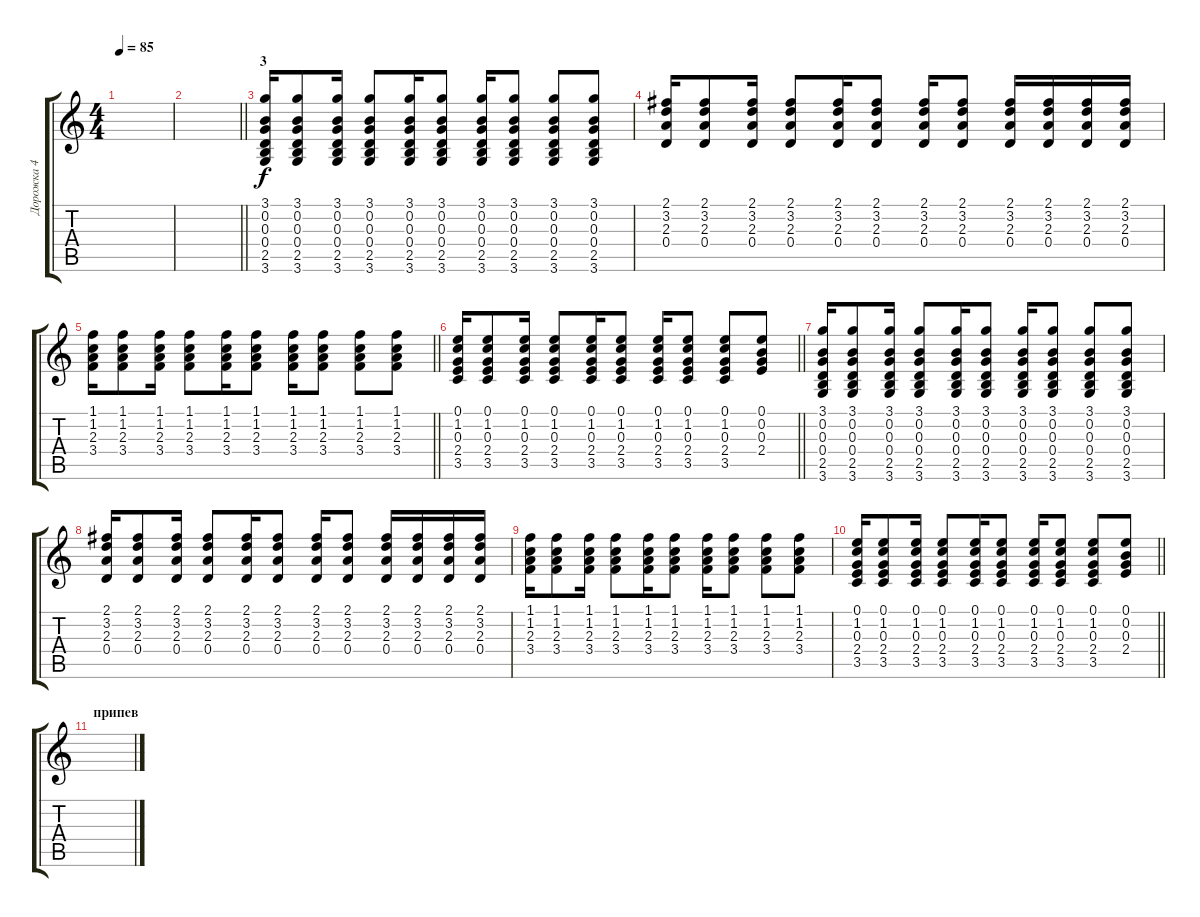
\track ("Дорожка 4" "Дорожка 4") {instrument acousticguitarsteel}
\staff {score tabs}
\tuning (E4 B3 G3 D3 A2 E2) {hide}
\ts (4 4)
\tempo 85
\clef g2
\ks c
|
\barLineRight lightlight
|
\section ("" "3")
(3.1 0.2 0.3 0.4 2.5 3.6).16 (3.1 0.2 0.3 0.4 2.5 3.6).8 (3.1 0.2 0.3 0.4 2.5 3.6).16 (3.1 0.2 0.3 0.4 2.5 3.6).8 (3.1 0.2 0.3 0.4 2.5 3.6).16 (3.1 0.2 0.3 0.4 2.5 3.6).8 (3.1 0.2 0.3 0.4 2.5 3.6).16 (3.1 0.2 0.3 0.4 2.5 3.6).8 (3.1 0.2 0.3 0.4 2.5 3.6).8 (3.1 0.2 0.3 0.4 2.5 3.6).8 |
(2.1 3.2 2.3 0.4).16 (2.1 3.2 2.3 0.4).8 (2.1 3.2 2.3 0.4).16 (2.1 3.2 2.3 0.4).8 (2.1 3.2 2.3 0.4).16 (2.1 3.2 2.3 0.4).8 (2.1 3.2 2.3 0.4).16 (2.1 3.2 2.3 0.4).8 (2.1 3.2 2.3 0.4).16 (2.1 3.2 2.3 0.4).16 (2.1 3.2 2.3 0.4).16 (2.1 3.2 2.3 0.4).16 |
\barLineRight lightlight
(1.1 1.2 2.3 3.4).16 (1.1 1.2 2.3 3.4).8 (1.1 1.2 2.3 3.4).16 (1.1 1.2 2.3 3.4).8 (1.1 1.2 2.3 3.4).16 (1.1 1.2 2.3 3.4).8 (1.1 1.2 2.3 3.4).16 (1.1 1.2 2.3 3.4).8 (1.1 1.2 2.3 3.4).8 (1.1 1.2 2.3 3.4).8 |
\barLineRight lightlight
(0.1 1.2 0.3 2.4 3.5).16 (0.1 1.2 0.3 2.4 3.5).8 (0.1 1.2 0.3 2.4 3.5).16 (0.1 1.2 0.3 2.4 3.5).8 (0.1 1.2 0.3 2.4 3.5).16 (0.1 1.2 0.3 2.4 3.5).8 (0.1 1.2 0.3 2.4 3.5).16 (0.1 1.2 0.3 2.4 3.5).8 (0.1 1.2 0.3 2.4 3.5).8 (0.1 0.2 0.3 2.4).8 |
(3.1 0.2 0.3 0.4 2.5 3.6).16 (3.1 0.2 0.3 0.4 2.5 3.6).8 (3.1 0.2 0.3 0.4 2.5 3.6).16 (3.1 0.2 0.3 0.4 2.5 3.6).8 (3.1 0.2 0.3 0.4 2.5 3.6).16 (3.1 0.2 0.3 0.4 2.5 3.6).8 (3.1 0.2 0.3 0.4 2.5 3.6).16 (3.1 0.2 0.3 0.4 2.5 3.6).8 (3.1 0.2 0.3 0.4 2.5 3.6).8 (3.1 0.2 0.3 0.4 2.5 3.6).8 |
(2.1 3.2 2.3 0.4).16 (2.1 3.2 2.3 0.4).8 (2.1 3.2 2.3 0.4).16 (2.1 3.2 2.3 0.4).8 (2.1 3.2 2.3 0.4).16 (2.1 3.2 2.3 0.4).8 (2.1 3.2 2.3 0.4).16 (2.1 3.2 2.3 0.4).8 (2.1 3.2 2.3 0.4).16 (2.1 3.2 2.3 0.4).16 (2.1 3.2 2.3 0.4).16 (2.1 3.2 2.3 0.4).16 |
(1.1 1.2 2.3 3.4).16 (1.1 1.2 2.3 3.4).8 (1.1 1.2 2.3 3.4).16 (1.1 1.2 2.3 3.4).8 (1.1 1.2 2.3 3.4).16 (1.1 1.2 2.3 3.4).8 (1.1 1.2 2.3 3.4).16 (1.1 1.2 2.3 3.4).8 (1.1 1.2 2.3 3.4).8 (1.1 1.2 2.3 3.4).8 |
\barLineRight lightlight
(0.1 1.2 0.3 2.4 3.5).16 (0.1 1.2 0.3 2.4 3.5).8 (0.1 1.2 0.3 2.4 3.5).16 (0.1 1.2 0.3 2.4 3.5).8 (0.1 1.2 0.3 2.4 3.5).16 (0.1 1.2 0.3 2.4 3.5).8 (0.1 1.2 0.3 2.4 3.5).16 (0.1 1.2 0.3 2.4 3.5).8 (0.1 1.2 0.3 2.4 3.5).8 (0.1 0.2 0.3 2.4).8 |
\section ("" "припев")
